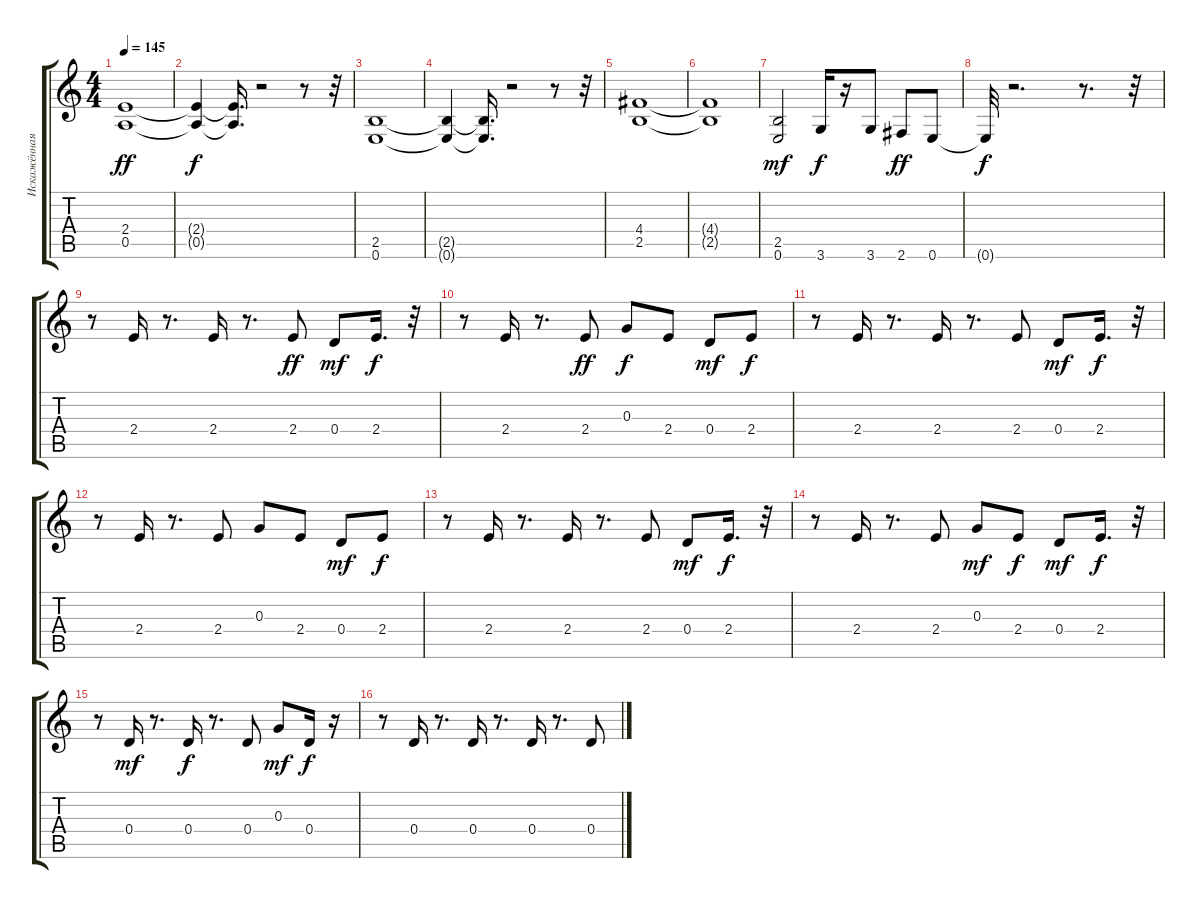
\track ("Искажённая Гитара" "Искажённая") {instrument distortionguitar}
\staff {score tabs}
\tuning (E4 B3 G3 D3 A2 E2) {hide}
\ts (4 4)
\tempo 145
\clef g2
\ks c
(2.4 0.5).1{dy ff} |
(2.4{t} 0.5{t}).4{dy f} (2.4{t} 0.5{t}).16{d} r.2 r.8 r.32 |
(2.5 0.6).1 |
(2.5{t} 0.6{t}).4 (2.5{t} 0.6{t}).16{d} r.2 r.8 r.32 |
(4.4 2.5).1 |
(4.4{t} 2.5{t}).1 |
(2.5 0.6).2{dy mf} 3.6.16{dy f} r.16 3.6.8 2.6.8{dy ff} 0.6.8 |
0.6{t}.32{dy f} r.2{d} r.8{d} r.32 |
r.8 2.4.16 r.8{d} 2.4.16 r.8{d} 2.4.8{dy ff} 0.4.8{dy mf} 2.4.16{d dy f} r.32 |
r.8 2.4.16 r.8{d} 2.4.8{dy ff} 0.3.8{dy f} 2.4.8 0.4.8{dy mf} 2.4.8{dy f} |
r.8 2.4.16 r.8{d} 2.4.16 r.8{d} 2.4.8 0.4.8{dy mf} 2.4.16{d dy f} r.32 |
r.8 2.4.16 r.8{d} 2.4.8 0.3.8 2.4.8 0.4.8{dy mf} 2.4.8{dy f} |
r.8 2.4.16 r.8{d} 2.4.16 r.8{d} 2.4.8 0.4.8{dy mf} 2.4.16{d dy f} r.32 |
r.8 2.4.16 r.8{d} 2.4.8 0.3.8{dy mf} 2.4.8{dy f} 0.4.8{dy mf} 2.4.16{d dy f} r.32 |
r.8 0.4.16{dy mf} r.8{d} 0.4.16{dy f} r.8{d} 0.4.8 0.3.8{dy mf} 0.4.16{dy f} r.16 |
r.8 0.4.16 r.8{d} 0.4.16 r.8{d} 0.4.16 r.8{d} 0.4.8
